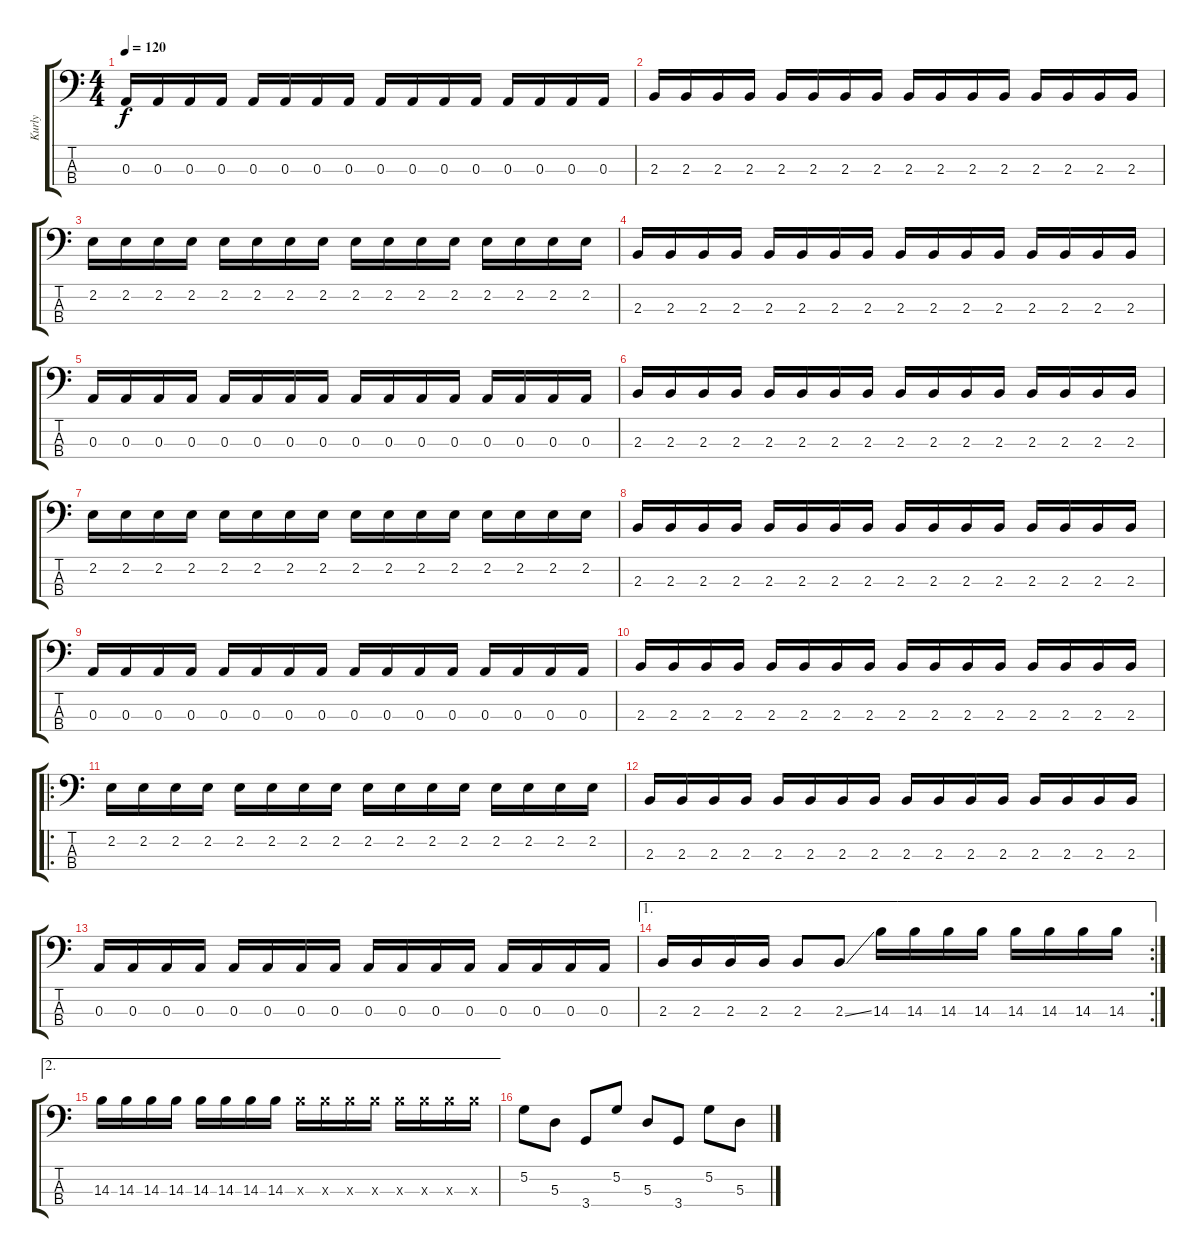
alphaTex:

\track ("Kurly" "Kurly") {instrument electricbassfinger}
\staff {score tabs}
\tuning (G2 D2 A1 E1) {hide}
\ts (4 4)
\tempo 120
\clef f4
\ks c
0.3.16{dy f} 0.3.16 0.3.16 0.3.16 0.3.16 0.3.16 0.3.16 0.3.16 0.3.16 0.3.16 0.3.16 0.3.16 0.3.16 0.3.16 0.3.16 0.3.16 |
2.3.16 2.3.16 2.3.16 2.3.16 2.3.16 2.3.16 2.3.16 2.3.16 2.3.16 2.3.16 2.3.16 2.3.16 2.3.16 2.3.16 2.3.16 2.3.16 |
2.2.16 2.2.16 2.2.16 2.2.16 2.2.16 2.2.16 2.2.16 2.2.16 2.2.16 2.2.16 2.2.16 2.2.16 2.2.16 2.2.16 2.2.16 2.2.16 |
2.3.16 2.3.16 2.3.16 2.3.16 2.3.16 2.3.16 2.3.16 2.3.16 2.3.16 2.3.16 2.3.16 2.3.16 2.3.16 2.3.16 2.3.16 2.3.16 |
0.3.16 0.3.16 0.3.16 0.3.16 0.3.16 0.3.16 0.3.16 0.3.16 0.3.16 0.3.16 0.3.16 0.3.16 0.3.16 0.3.16 0.3.16 0.3.16 |
2.3.16 2.3.16 2.3.16 2.3.16 2.3.16 2.3.16 2.3.16 2.3.16 2.3.16 2.3.16 2.3.16 2.3.16 2.3.16 2.3.16 2.3.16 2.3.16 |
2.2.16 2.2.16 2.2.16 2.2.16 2.2.16 2.2.16 2.2.16 2.2.16 2.2.16 2.2.16 2.2.16 2.2.16 2.2.16 2.2.16 2.2.16 2.2.16 |
2.3.16 2.3.16 2.3.16 2.3.16 2.3.16 2.3.16 2.3.16 2.3.16 2.3.16 2.3.16 2.3.16 2.3.16 2.3.16 2.3.16 2.3.16 2.3.16 |
0.3.16 0.3.16 0.3.16 0.3.16 0.3.16 0.3.16 0.3.16 0.3.16 0.3.16 0.3.16 0.3.16 0.3.16 0.3.16 0.3.16 0.3.16 0.3.16 |
2.3.16 2.3.16 2.3.16 2.3.16 2.3.16 2.3.16 2.3.16 2.3.16 2.3.16 2.3.16 2.3.16 2.3.16 2.3.16 2.3.16 2.3.16 2.3.16 |
\ro
2.2.16 2.2.16 2.2.16 2.2.16 2.2.16 2.2.16 2.2.16 2.2.16 2.2.16 2.2.16 2.2.16 2.2.16 2.2.16 2.2.16 2.2.16 2.2.16 |
2.3.16 2.3.16 2.3.16 2.3.16 2.3.16 2.3.16 2.3.16 2.3.16 2.3.16 2.3.16 2.3.16 2.3.16 2.3.16 2.3.16 2.3.16 2.3.16 |
0.3.16 0.3.16 0.3.16 0.3.16 0.3.16 0.3.16 0.3.16 0.3.16 0.3.16 0.3.16 0.3.16 0.3.16 0.3.16 0.3.16 0.3.16 0.3.16 |
\ae 1
\rc 2
2.3.16 2.3.16 2.3.16 2.3.16 2.3.8 2.3{ss}.8 14.3.16 14.3.16 14.3.16 14.3.16 14.3.16 14.3.16 14.3.16 14.3.16 |
\ae 2
14.3.16 14.3.16 14.3.16 14.3.16 14.3.16 14.3.16 14.3.16 14.3.16 14.3{x}.16 14.3{x}.16 14.3{x}.16 14.3{x}.16 14.3{x}.16 14.3{x}.16 14.3{x}.16 14.3{x}.16 |
5.2.8 5.3.8 3.4.8 5.2.8 5.3.8 3.4.8 5.2.8 5.3.8
